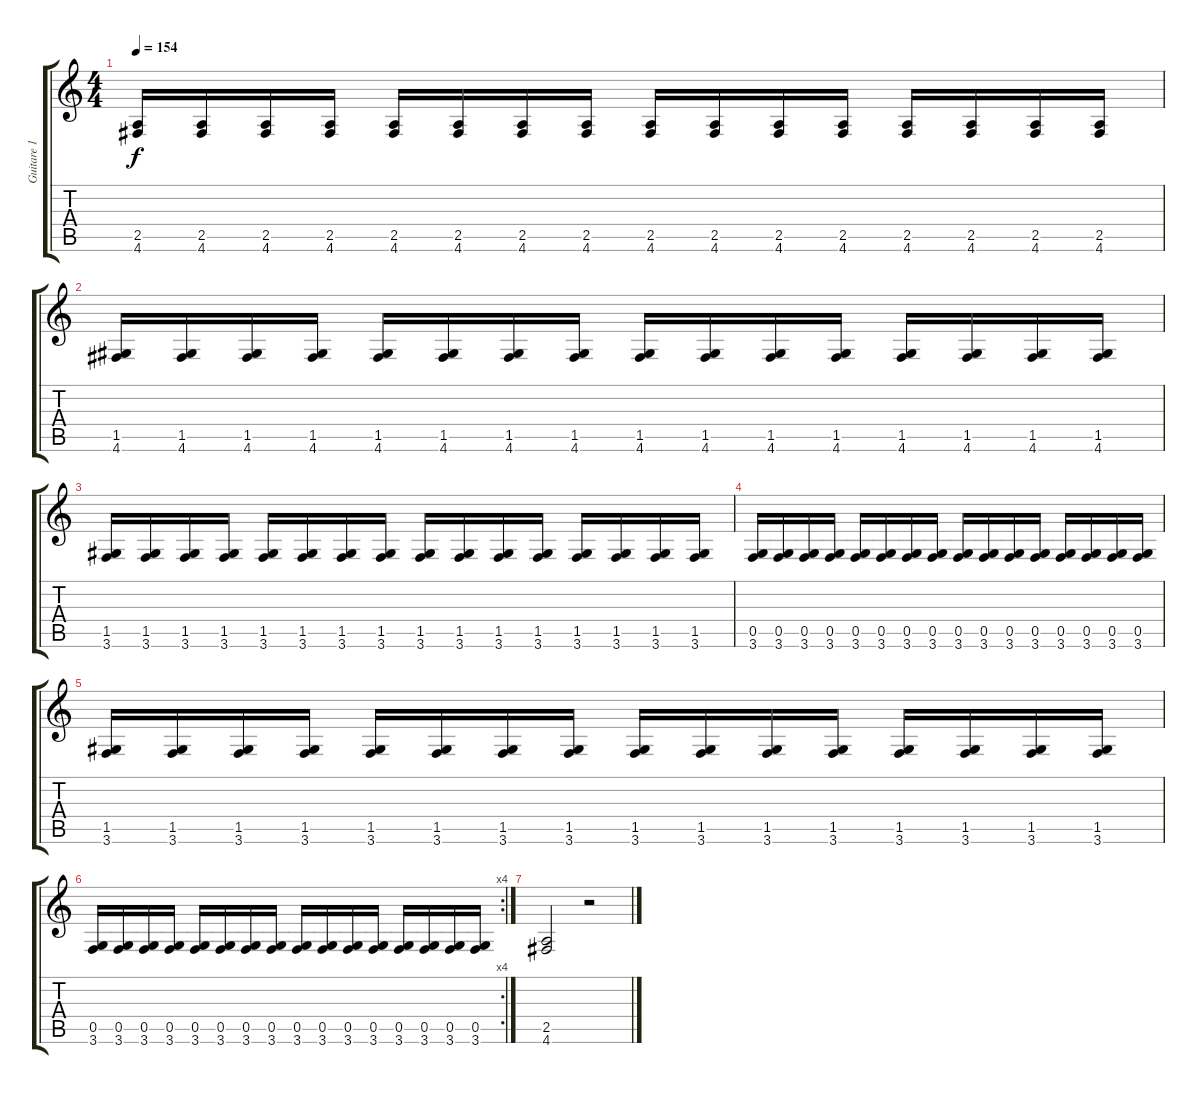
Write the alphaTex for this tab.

\track ("Guitare 1" "Guitare 1") {instrument overdrivenguitar}
\staff {score tabs}
\tuning (D4 A3 F3 C3 G2 D2) {hide}
\ts (4 4)
\tempo 154
\clef g2
\ks c
(2.5 4.6).16{dy f} (2.5 4.6).16 (2.5 4.6).16 (2.5 4.6).16 (2.5 4.6).16 (2.5 4.6).16 (2.5 4.6).16 (2.5 4.6).16 (2.5 4.6).16 (2.5 4.6).16 (2.5 4.6).16 (2.5 4.6).16 (2.5 4.6).16 (2.5 4.6).16 (2.5 4.6).16 (2.5 4.6).16 |
(1.5 4.6).16 (1.5 4.6).16 (1.5 4.6).16 (1.5 4.6).16 (1.5 4.6).16 (1.5 4.6).16 (1.5 4.6).16 (1.5 4.6).16 (1.5 4.6).16 (1.5 4.6).16 (1.5 4.6).16 (1.5 4.6).16 (1.5 4.6).16 (1.5 4.6).16 (1.5 4.6).16 (1.5 4.6).16 |
(1.5 3.6).16 (1.5 3.6).16 (1.5 3.6).16 (1.5 3.6).16 (1.5 3.6).16 (1.5 3.6).16 (1.5 3.6).16 (1.5 3.6).16 (1.5 3.6).16 (1.5 3.6).16 (1.5 3.6).16 (1.5 3.6).16 (1.5 3.6).16 (1.5 3.6).16 (1.5 3.6).16 (1.5 3.6).16 |
(0.5 3.6).16 (0.5 3.6).16 (0.5 3.6).16 (0.5 3.6).16 (0.5 3.6).16 (0.5 3.6).16 (0.5 3.6).16 (0.5 3.6).16 (0.5 3.6).16 (0.5 3.6).16 (0.5 3.6).16 (0.5 3.6).16 (0.5 3.6).16 (0.5 3.6).16 (0.5 3.6).16 (0.5 3.6).16 |
(1.5 3.6).16 (1.5 3.6).16 (1.5 3.6).16 (1.5 3.6).16 (1.5 3.6).16 (1.5 3.6).16 (1.5 3.6).16 (1.5 3.6).16 (1.5 3.6).16 (1.5 3.6).16 (1.5 3.6).16 (1.5 3.6).16 (1.5 3.6).16 (1.5 3.6).16 (1.5 3.6).16 (1.5 3.6).16 |
\rc 4
(0.5 3.6).16 (0.5 3.6).16 (0.5 3.6).16 (0.5 3.6).16 (0.5 3.6).16 (0.5 3.6).16 (0.5 3.6).16 (0.5 3.6).16 (0.5 3.6).16 (0.5 3.6).16 (0.5 3.6).16 (0.5 3.6).16 (0.5 3.6).16 (0.5 3.6).16 (0.5 3.6).16 (0.5 3.6).16 |
(2.5 4.6).2 r.2
